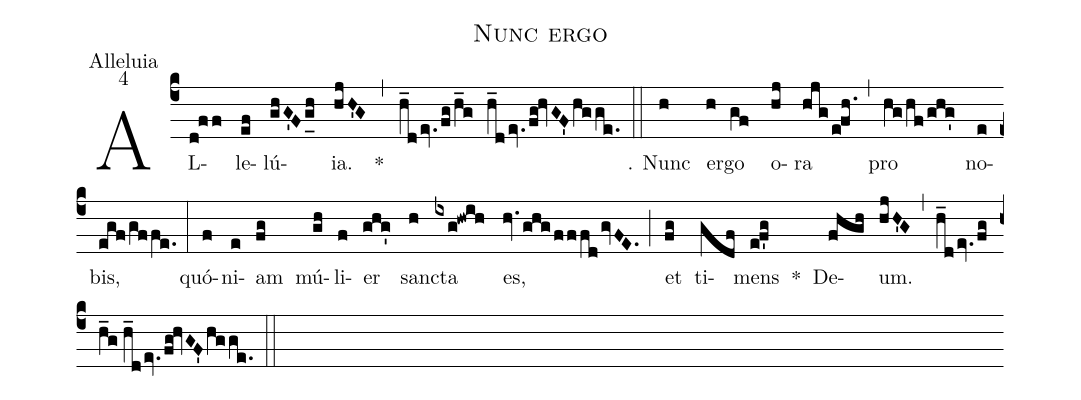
name:Nunc ergo;
office-part:Alleluia;
mode:4;
%%
(c4) AL(d!ff)le(ef)lú(ghG'Fg_[uh:l]h){ia}.(hjH'G) *(,)
(h_dev.fg/h_g h_dev.fg!hvGF'hgge.) (::)

℣. Nunc(h) er(h)go(gf) o(hj)ra(hjg/e!fh.) (,)
pro(hg/hf/ghg') no(e)bis,(egf/gffe.) (:)
quó(f)ni(e)am(fg) mú(gh)li(f)er(ghg') san(h)cta(ixg!hwih) es,(hv.ghg/fffdgvFE.) (;)
et(fg) ti(gdf)mens(e!f'g) *() De(fhgh)um.(hjH'G) (,)
(h_dev.fg/h_g//h_dev.fg!hvGF'hgge.) (::)
